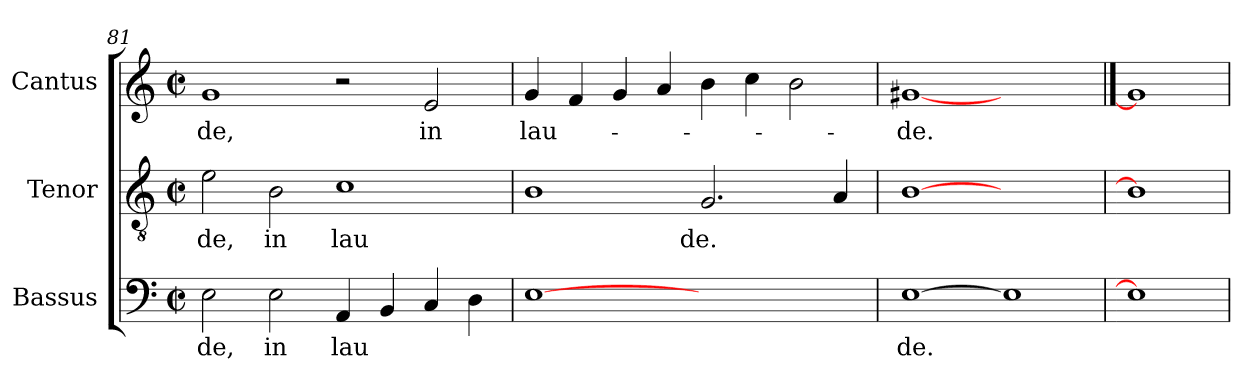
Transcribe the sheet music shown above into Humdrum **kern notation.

**kern	**text	**kern	**text	**kern	**text
*part3	*part3	*part2	*part2	*part1	*part1
*staff3	*staff3	*staff2	*staff2	*staff1	*staff1
*I"Bassus	*	*I"Tenor	*	*I"Cantus	*
*clefF4	*	*clefGv2	*	*clefG2	*
*M2/2	*	*M2/2	*	*M2/2	*
*met(c|)	*	*met(c|)	*	*met(c|)	*
=81	=81	=81	=81	=81	=81
!	!LO:LY:b:cj	!	!LO:LY:b:cj	!	!LO:LY:b:cj
2E\	de,	2e\	de,	1g	-de,
!	!LO:LY:b:cj	!	!LO:LY:b:cj	!	!
2E\	in	2B\	in	.	.
!	!LO:LY:b	!	!LO:LY:b:cj	!	!
4AA/	lau	1c	lau	2r	.
4BB/	.	.	.	.	.
!	!	!	!	!	!LO:LY:b:cj
4C/	.	.	.	2e/	in
4D\	.	.	.	.	.
=82	=82	=82	=82	=82	=82
!	!	!	!	!	!LO:LY:b
[1E	.	1B	.	4g/	lau-
.	.	.	.	4f/	.
.	.	.	.	4g/	.
.	.	.	.	4a/	.
!	!	!	!LO:LY:b	!	!
1ryy	.	2.G/	de.	4b\	.
.	.	.	.	4cc\	.
.	.	.	.	2b\	.
.	.	4A/	.	.	.
=83	=83	=83	=83	=83	=83
!	!LO:LY:b:cj	!	!	!	!LO:LY:b:cj
[1E	de.	[1B	.	[1g#X	-de.
1E]	.	1ryy	.	1ryy	.
=84	==84	=84	==84	==84	==84
1E]	.	1B]	.	1g#]	.
=	=	=	=	=	=
*-	*-	*-	*-	*-	*-
